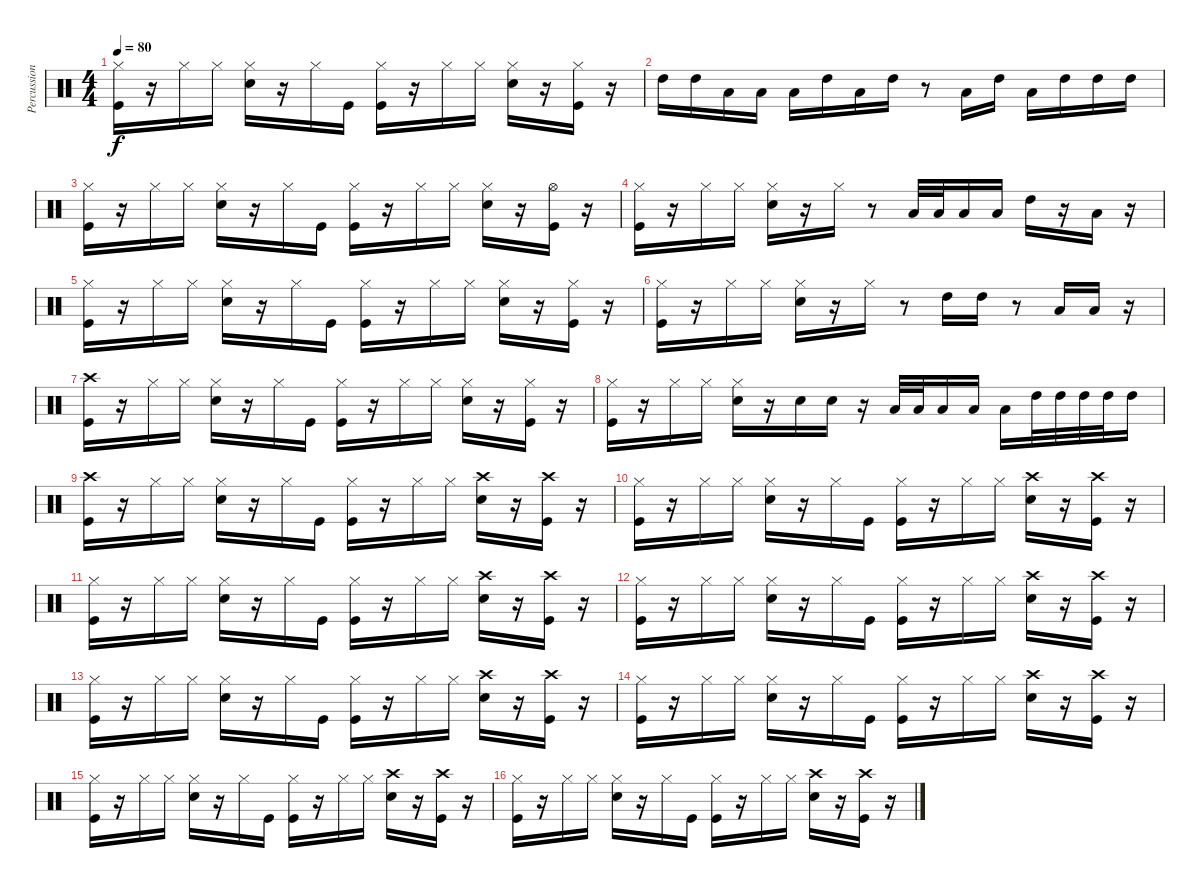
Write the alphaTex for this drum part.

\track ("Percussion" "Percussion") {instrument percussion}
\staff {score}
\articulation defaults
\ts (4 4)
\tempo 80
\clef neutral
\ks c
("Kick (hit)" "Hi-Hat (closed)").16{dy f} r.16 "Hi-Hat (closed)".16 "Hi-Hat (closed)".16 ("Snare (hit) 2" "Hi-Hat (closed)").16 r.16 "Hi-Hat (closed)".16 "Kick (hit)".16 ("Kick (hit)" "Hi-Hat (closed)").16 r.16 "Hi-Hat (closed)".16 "Hi-Hat (closed)".16 ("Snare (hit) 2" "Hi-Hat (closed)").16 r.16 ("Kick (hit)" "Hi-Hat (closed)").16 r.16 |
"High Tom (hit)".16 "High Tom (hit)".16 "Low Tom (hit)".16 "Low Floor Tom (hit)".16 "Low Floor Tom (hit)".16 "High Tom (hit)".16 "Low Floor Tom (hit)".16 "High Tom (hit)".16 r.8 "Low Floor Tom (hit)".16 "High Tom (hit)".16 "Low Floor Tom (hit)".16 "High Tom (hit)".16 "High Tom (hit)".16 "High Tom (hit)".16 |
("Kick (hit)" "Hi-Hat (closed)").16 r.16 "Hi-Hat (closed)".16 "Hi-Hat (closed)".16 ("Snare (hit) 2" "Hi-Hat (closed)").16 r.16 "Hi-Hat (closed)".16 "Kick (hit)".16 ("Kick (hit)" "Hi-Hat (closed)").16 r.16 "Hi-Hat (closed)".16 "Hi-Hat (closed)".16 ("Snare (hit) 2" "Hi-Hat (closed)").16 r.16 ("Kick (hit)" "Hi-Hat (open)").16 r.16 |
("Kick (hit)" "Hi-Hat (closed)").16 r.16 "Hi-Hat (closed)".16 "Hi-Hat (closed)".16 ("Snare (hit) 2" "Hi-Hat (closed)").16 r.16 "Hi-Hat (closed)".16 r.8 "Low Floor Tom (hit)".32 "Low Floor Tom (hit)".32 "Low Floor Tom (hit)".16 "Low Floor Tom (hit)".16 "High Tom (hit)".16 r.16 "Low Floor Tom (hit)".16 r.16 |
("Kick (hit)" "Hi-Hat (closed)").16 r.16 "Hi-Hat (closed)".16 "Hi-Hat (closed)".16 ("Snare (hit) 2" "Hi-Hat (closed)").16 r.16 "Hi-Hat (closed)".16 "Kick (hit)".16 ("Kick (hit)" "Hi-Hat (closed)").16 r.16 "Hi-Hat (closed)".16 "Hi-Hat (closed)".16 ("Snare (hit) 2" "Hi-Hat (closed)").16 r.16 ("Kick (hit)" "Hi-Hat (closed)").16 r.16 |
("Kick (hit)" "Hi-Hat (closed)").16 r.16 "Hi-Hat (closed)".16 "Hi-Hat (closed)".16 ("Snare (hit) 2" "Hi-Hat (closed)").16 r.16 "Hi-Hat (closed)".16 r.8 "High Tom (hit)".16 "High Tom (hit)".16 r.8 "Low Floor Tom (hit)".16 "Low Floor Tom (hit)".16 r.16 |
("Kick (hit)" "Crash high (hit)").16 r.16 "Hi-Hat (closed)".16 "Hi-Hat (closed)".16 ("Snare (hit) 2" "Hi-Hat (closed)").16 r.16 "Hi-Hat (closed)".16 "Kick (hit)".16 ("Kick (hit)" "Hi-Hat (closed)").16 r.16 "Hi-Hat (closed)".16 "Hi-Hat (closed)".16 ("Snare (hit) 2" "Hi-Hat (closed)").16 r.16 ("Kick (hit)" "Hi-Hat (closed)").16 r.16 |
("Kick (hit)" "Hi-Hat (closed)").16 r.16 "Hi-Hat (closed)".16 "Hi-Hat (closed)".16 ("Snare (hit) 2" "Hi-Hat (closed)").16 r.16 "Snare (hit) 2".16 "Snare (hit) 2".16 r.16 "Low Floor Tom (hit)".32 "Low Floor Tom (hit)".32 "Low Floor Tom (hit)".16 "Low Floor Tom (hit)".16 "Low Floor Tom (hit)".16 "High Tom (hit)".32 "High Tom (hit)".32 "High Tom (hit)".32 "High Tom (hit)".32 "High Tom (hit)".16 |
("Kick (hit)" "Crash high (hit)").16 r.16 "Hi-Hat (closed)".16 "Hi-Hat (closed)".16 ("Snare (hit) 2" "Hi-Hat (closed)").16 r.16 "Hi-Hat (closed)".16 "Kick (hit)".16 ("Kick (hit)" "Hi-Hat (closed)").16 r.16 "Hi-Hat (closed)".16 "Hi-Hat (closed)".16 ("Crash high (hit)" "Snare (hit) 2").16 r.16 ("Kick (hit)" "Crash high (hit)").16 r.16 |
("Kick (hit)" "Hi-Hat (closed)").16 r.16 "Hi-Hat (closed)".16 "Hi-Hat (closed)".16 ("Snare (hit) 2" "Hi-Hat (closed)").16 r.16 "Hi-Hat (closed)".16 "Kick (hit)".16 ("Kick (hit)" "Hi-Hat (closed)").16 r.16 "Hi-Hat (closed)".16 "Hi-Hat (closed)".16 ("Crash high (hit)" "Snare (hit) 2").16 r.16 ("Kick (hit)" "Crash high (hit)").16 r.16 |
("Kick (hit)" "Hi-Hat (closed)").16 r.16 "Hi-Hat (closed)".16 "Hi-Hat (closed)".16 ("Snare (hit) 2" "Hi-Hat (closed)").16 r.16 "Hi-Hat (closed)".16 "Kick (hit)".16 ("Kick (hit)" "Hi-Hat (closed)").16 r.16 "Hi-Hat (closed)".16 "Hi-Hat (closed)".16 ("Crash high (hit)" "Snare (hit) 2").16 r.16 ("Kick (hit)" "Crash high (hit)").16 r.16 |
("Kick (hit)" "Hi-Hat (closed)").16 r.16 "Hi-Hat (closed)".16 "Hi-Hat (closed)".16 ("Snare (hit) 2" "Hi-Hat (closed)").16 r.16 "Hi-Hat (closed)".16 "Kick (hit)".16 ("Kick (hit)" "Hi-Hat (closed)").16 r.16 "Hi-Hat (closed)".16 "Hi-Hat (closed)".16 ("Crash high (hit)" "Snare (hit) 2").16 r.16 ("Kick (hit)" "Crash high (hit)").16 r.16 |
("Kick (hit)" "Hi-Hat (closed)").16 r.16 "Hi-Hat (closed)".16 "Hi-Hat (closed)".16 ("Snare (hit) 2" "Hi-Hat (closed)").16 r.16 "Hi-Hat (closed)".16 "Kick (hit)".16 ("Kick (hit)" "Hi-Hat (closed)").16 r.16 "Hi-Hat (closed)".16 "Hi-Hat (closed)".16 ("Crash high (hit)" "Snare (hit) 2").16 r.16 ("Kick (hit)" "Crash high (hit)").16 r.16 |
("Kick (hit)" "Hi-Hat (closed)").16 r.16 "Hi-Hat (closed)".16 "Hi-Hat (closed)".16 ("Snare (hit) 2" "Hi-Hat (closed)").16 r.16 "Hi-Hat (closed)".16 "Kick (hit)".16 ("Kick (hit)" "Hi-Hat (closed)").16 r.16 "Hi-Hat (closed)".16 "Hi-Hat (closed)".16 ("Crash high (hit)" "Snare (hit) 2").16 r.16 ("Kick (hit)" "Crash high (hit)").16 r.16 |
("Kick (hit)" "Hi-Hat (closed)").16 r.16 "Hi-Hat (closed)".16 "Hi-Hat (closed)".16 ("Snare (hit) 2" "Hi-Hat (closed)").16 r.16 "Hi-Hat (closed)".16 "Kick (hit)".16 ("Kick (hit)" "Hi-Hat (closed)").16 r.16 "Hi-Hat (closed)".16 "Hi-Hat (closed)".16 ("Crash high (hit)" "Snare (hit) 2").16 r.16 ("Kick (hit)" "Crash high (hit)").16 r.16 |
("Kick (hit)" "Hi-Hat (closed)").16 r.16 "Hi-Hat (closed)".16 "Hi-Hat (closed)".16 ("Snare (hit) 2" "Hi-Hat (closed)").16 r.16 "Hi-Hat (closed)".16 "Kick (hit)".16 ("Kick (hit)" "Hi-Hat (closed)").16 r.16 "Hi-Hat (closed)".16 "Hi-Hat (closed)".16 ("Crash high (hit)" "Snare (hit) 2").16 r.16 ("Kick (hit)" "Crash high (hit)").16 r.16
